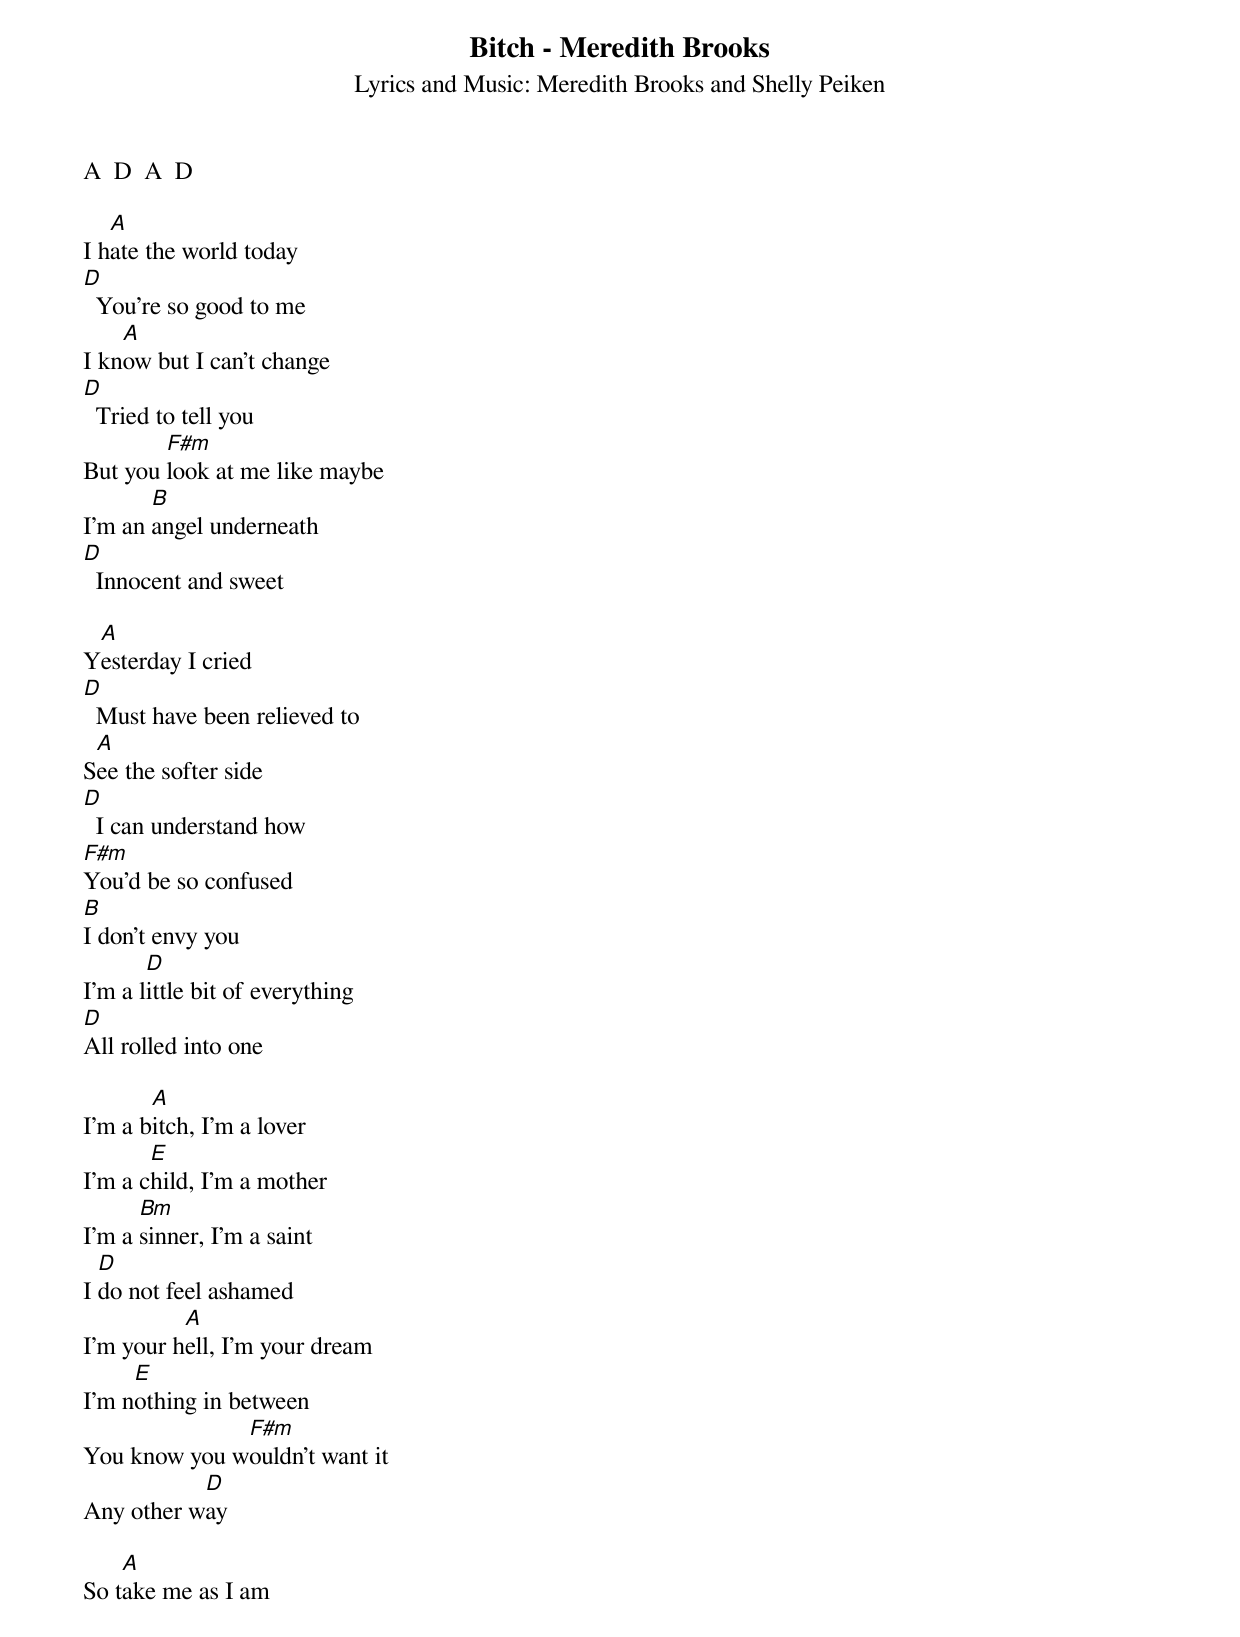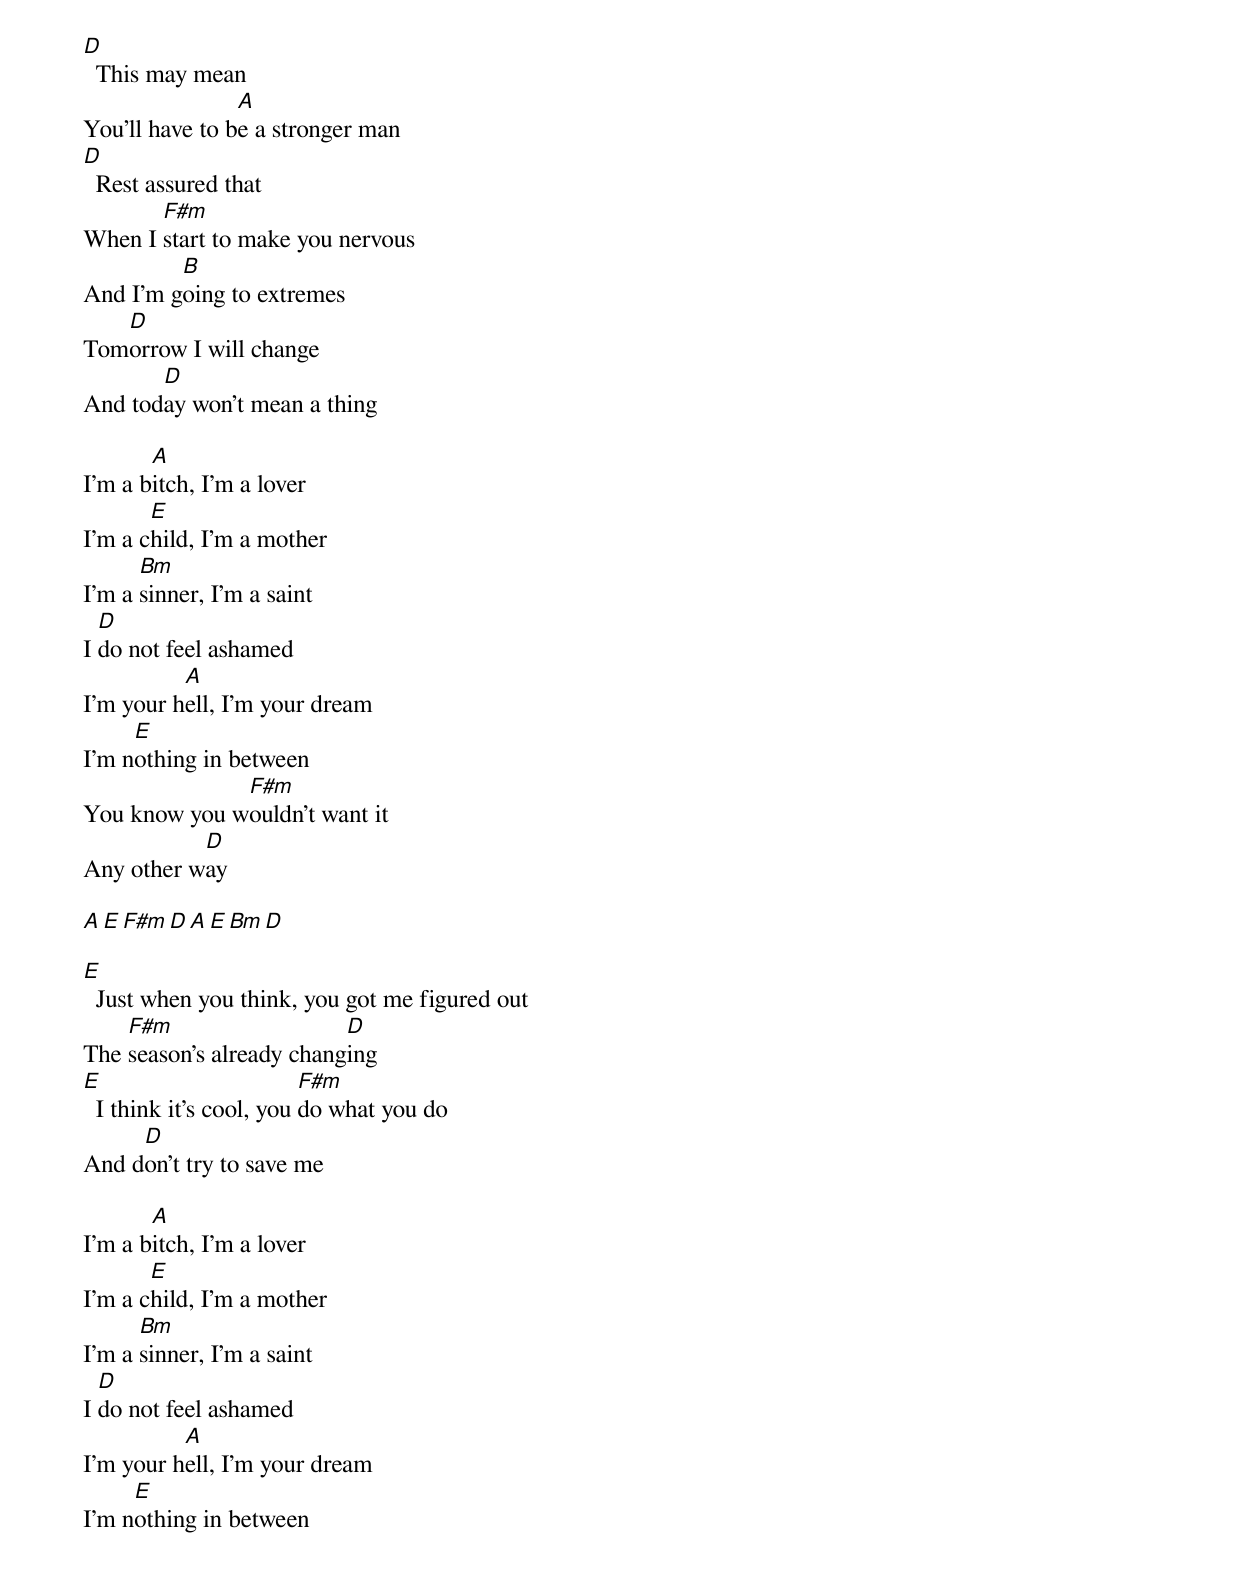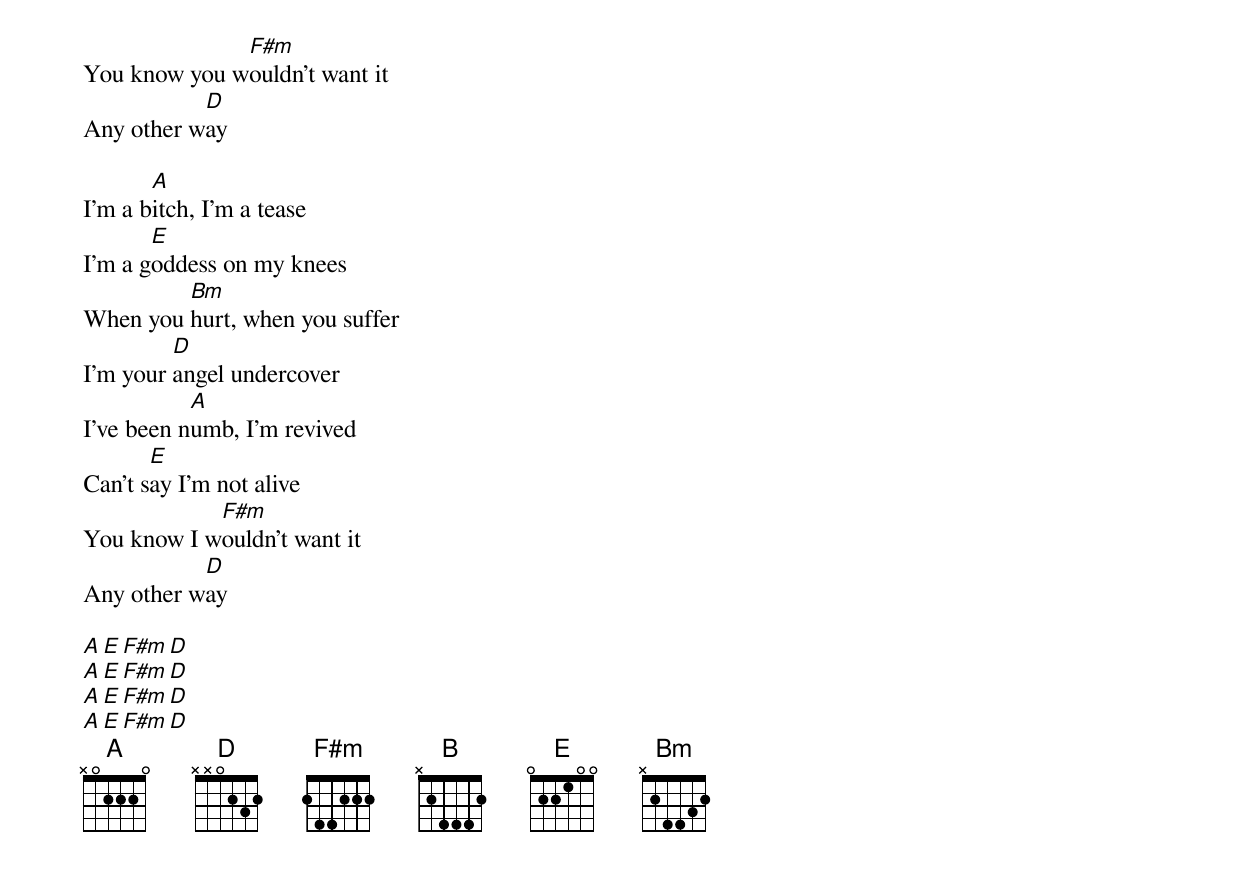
Bitch - Meredith Brooks
Lyrics and Music: Meredith Brooks and Shelly Peiken

A  D  A  D

   A
I hate the world today
D
  You're so good to me
    A
I know but I can't change
D
  Tried to tell you
        F#m
But you look at me like maybe
       B
I'm an angel underneath
D
  Innocent and sweet

 A
Yesterday I cried
D
  Must have been relieved to
 A
See the softer side
D
  I can understand how
F#m
You'd be so confused
B
I don't envy you
       D
I'm a little bit of everything
D
All rolled into one

       A
I'm a bitch, I'm a lover
       E
I'm a child, I'm a mother
      Bm
I'm a sinner, I'm a saint
  D
I do not feel ashamed
          A
I'm your hell, I'm your dream
     E
I'm nothing in between
              F#m
You know you wouldn't want it
           D
Any other way

    A
So take me as I am
D
  This may mean
                A
You'll have to be a stronger man
D
  Rest assured that
       F#m
When I start to make you nervous
         B
And I'm going to extremes
   D
Tomorrow I will change
       D
And today won't mean a thing

       A
I'm a bitch, I'm a lover
       E
I'm a child, I'm a mother
      Bm
I'm a sinner, I'm a saint
  D
I do not feel ashamed
          A
I'm your hell, I'm your dream
     E
I'm nothing in between
              F#m
You know you wouldn't want it
           D
Any other way

A  E  F#m  D  A  E  Bm  D

E
  Just when you think, you got me figured out
    F#m                   D
The season's already changing
E                        F#m
  I think it's cool, you do what you do
     D
And don't try to save me

       A
I'm a bitch, I'm a lover
       E
I'm a child, I'm a mother
      Bm
I'm a sinner, I'm a saint
  D
I do not feel ashamed
          A
I'm your hell, I'm your dream
     E
I'm nothing in between
              F#m
You know you wouldn't want it
           D
Any other way

       A
I'm a bitch, I'm a tease
       E
I'm a goddess on my knees
         Bm
When you hurt, when you suffer
         D
I'm your angel undercover
           A
I've been numb, I'm revived
       E
Can't say I'm not alive
            F#m
You know I wouldn't want it
           D
Any other way

A  E  F#m  D
A  E  F#m  D
A  E  F#m  D
A  E  F#m  D
